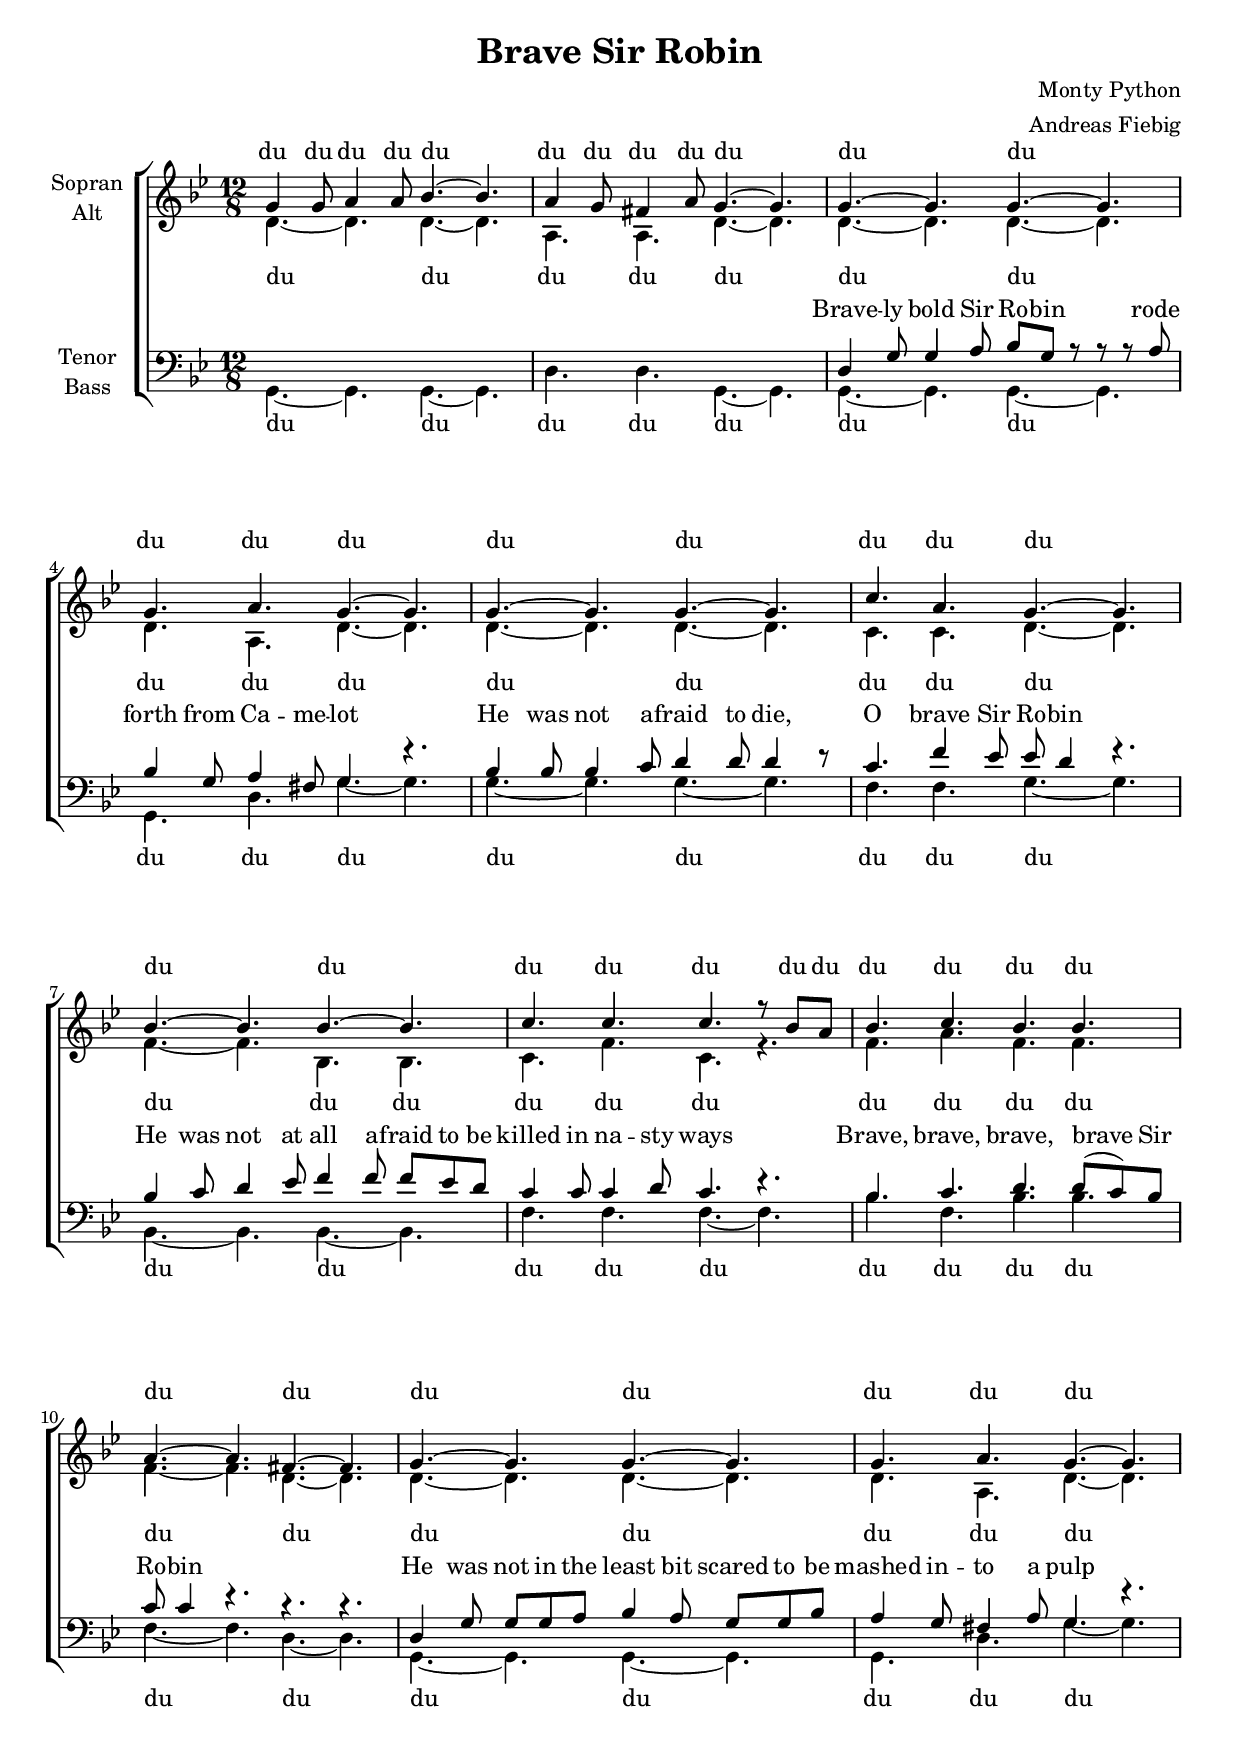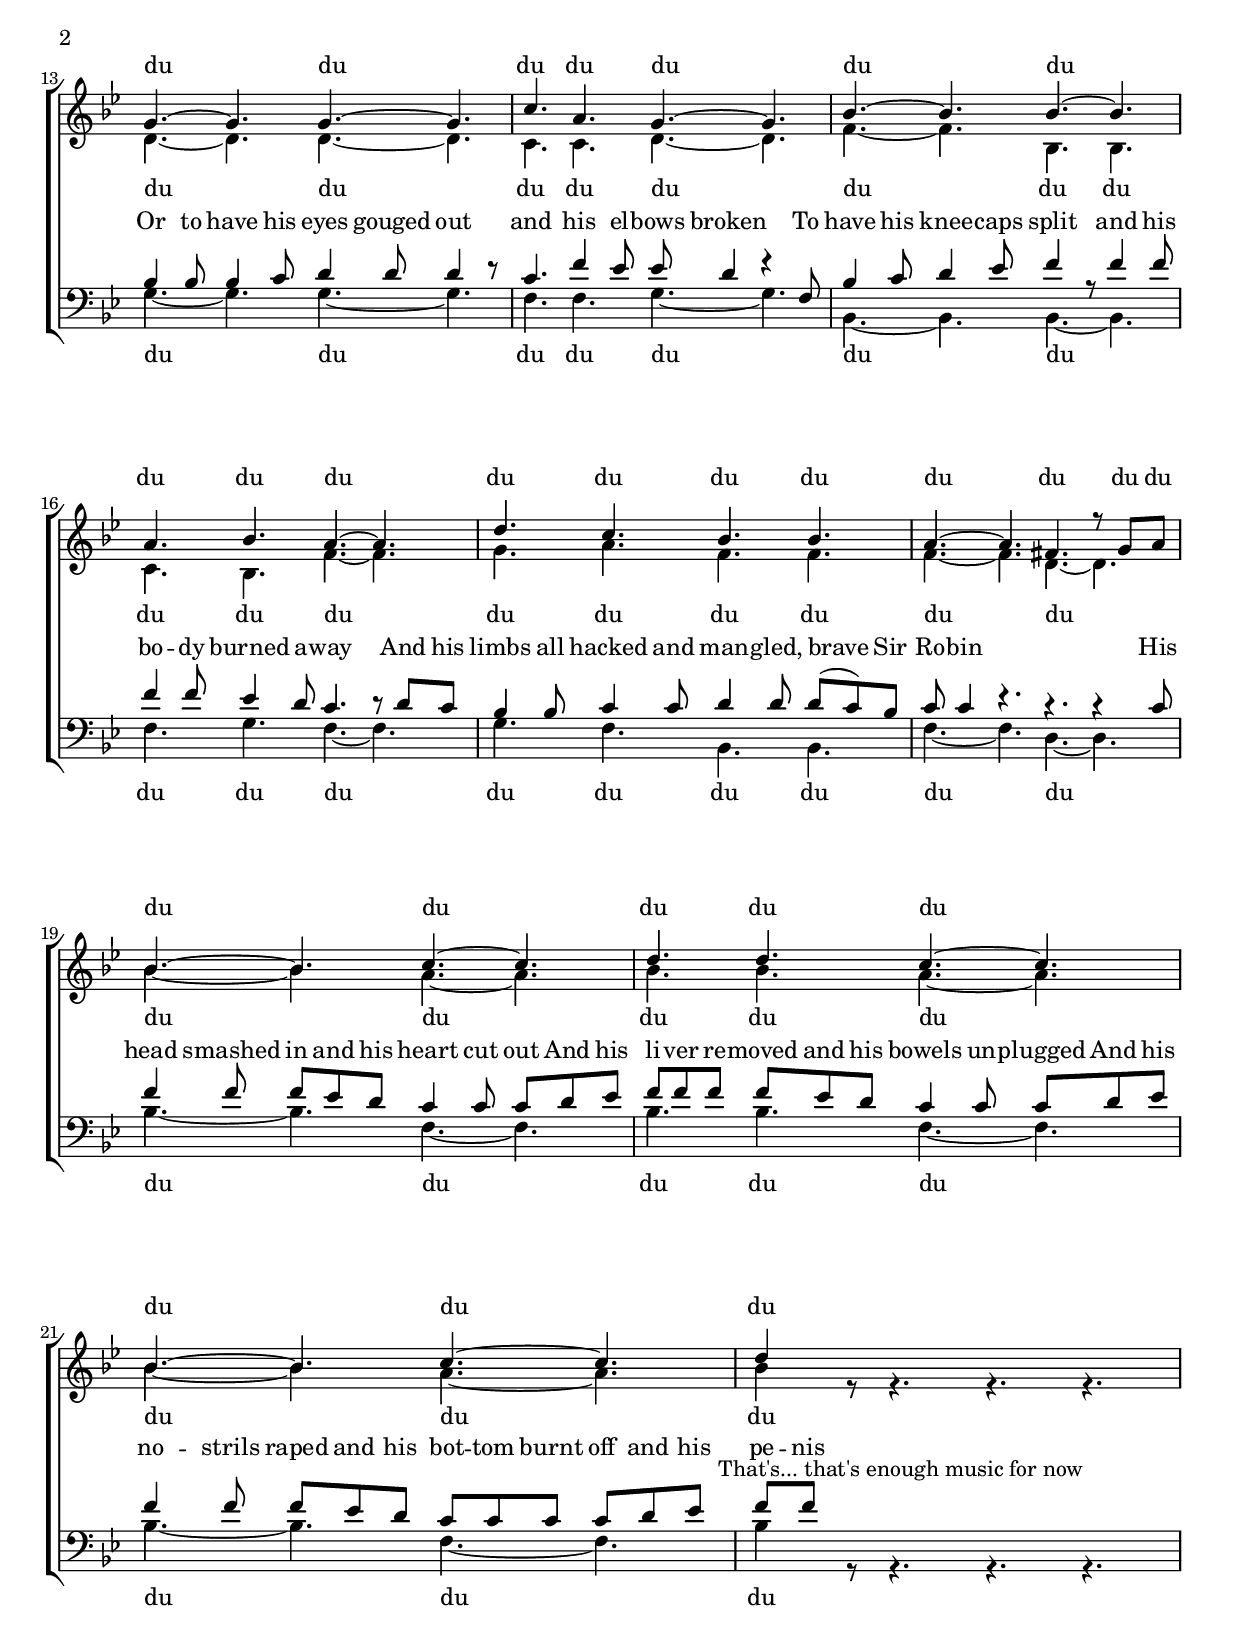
\version "2.12.3"

\header {
  title = "Brave Sir Robin"
  arranger = "Andreas Fiebig"
  composer = "Monty Python"
}

\paper {
  #(set-paper-size "a4")
  %system-system-spacing = #'((padding . 0) (space . 0.1))

}

#(set-global-staff-size 19)

global = {
  \key g \minor
  \time 12/8
}




verseOneI = \lyricmode {


}


soprano = \relative c'' {
  \global
%Intro
g4 g8 a4 a8 bes4.~bes4. 
a4 g8 fis4 a8 g4.~g4.
%Vers
g4.~g4. g4.~g4.
g4. a g~g
g~g g~g
c a g~g 
bes~bes bes~bes
c c c r8 bes a
bes4. c bes bes
a4.~a fis~fis
%Vers2
g4.~g4. g4.~g4.
g4. a g~g
g~g g~g
c a g~g 
bes~bes bes~bes
a bes a~a
d c bes bes
a~a fis r8 g a 
bes4.~bes c~c
d d c~c
bes~bes c~c
d4 s8 s4. s s


  
}

alto = \relative c' {
  \global
%Intro
d4.~d4. d4.~d4.
a4. a4. d4.~d4.
%Vers
d4.~d4. d4.~d4.
d4. a d~d
d~d d~d
c c d~d 
f4. ~ f4. bes,4. bes
c4. f4. c4. r4.
f4. a4. f4. f4.
f~f d~d
%Vers2
d4.~d4. d4.~d4.
d4. a d~d
d~d d~d
c c d~d 
f4. ~ f4. bes,4. bes
c bes f'~f
g a f f 
f~f d~d
bes'~bes a~a 
bes bes a~a
bes~bes a~a 
bes4 r8 r4. r r
  
}

tenor = \relative c {
  \global
%Intro
s4. s4. s4. s4.
s4. s4. s4. s4.
%Vers
d4 g8 g4 a8 bes g r8 r r a
bes4 g8 a4 fis8 g4. r4. 
bes4 bes8 bes4 c8 d4 d8 d4 r8
c4. f4 es8 es d4 r4.
bes4 c8 d4 es8 f4 f8 f es d
%8
c4 c8 c4 d8 c4. r4.
bes4. c4. d4. d8 (c) bes
c8 c4 r4. r4. r4.
%11
d,4 g8 g g a bes4 a8 g g bes
a4  g8 fis4 a8 g4. r4.
bes4 bes8 bes4 c8 d4 d8 d4 r8
c4. f4 es8 es d4 r4 f,8
bes4 c8 d4 es8 f4 r8 f4 f8 
f4 f8 es4 d8 c4. r8 d c
bes4 bes8 c4 c8 d4 d8 d (c) bes
%18
c8 c4 r4. r4. r4 c8
f4 f8 f es d c4 c8 c d es 
f f f f es d c4 c8 c d es 
f4 f8 f es d c c c c d es 
f f s8 s4. s s





  
}

bass = \relative c' {
  \global
%Intro
g,4.~g4. g4.~g4.
d'4. d4. g,4.~g4.
%Vers
g4.~g4. g4.~g4.
g4. d' g~g
g~g g~g
f f g~g 
bes,~bes  bes~bes
f' f f~f
bes4. f bes bes
f~f d~d
%Vers2
g,4.~g4. g4.~g4.
g4. d' g~g
g~g g~g
f f g~g 
bes,~bes  bes~bes
f' g f~f
g f bes, bes
f'~f d~d
bes'~bes f~f
bes bes f~f
bes~bes f~f
bes4 r8 r4. r r
-\tweak #'self-alignment-X #1
^"That's... that's enough music for now"
%\override Score.RehearsalMark #'break-visibility = #begin-of-line-invisible
%\override Score.RehearsalMark #'self-alignment-X = #0
%\override Score.RehearsalMark #'self-alignment-Y = #-1
%\mark...looks like
%there's dirty work afoot." 
}

sopranoVerse = \lyricmode {
%Intro
du du du du du 
du du du du du
%Vers
du du 
du du du
du du
du du du
du du du du du du du du du du du du du
du du du du du du du du
du du du du du du du du
du du du du du du du du
du du du du du du du

}




altoVerse = \lyricmode {
%Intro	
du du
du du du 
%Vers
du du 
du du du
du du
du du du
du du du du du du du du du du du du
du du du du du du du du
du du du du du du du du
du du du du du du du du
du du du du du du
}





tenorVerse = \lyricmode {
Brave -- ly bold Sir Ro -- bin rode forth from Ca -- me -- lot
He was not a -- fraid to die, O brave Sir Ro -- bin
He was not at all a -- fraid to be killed in na -- sty ways
Brave, brave, brave, brave Sir Ro -- bin
He was not in the least bit scared to be mashed in -- to a pulp
Or to have his eyes gouged out and his el -- bows broken
To have his knee -- caps split and his bo -- dy burned a -- way
And his limbs all hacked and man -- gled, brave Sir Ro -- bin
His head smashed in and his heart cut out
And his li -- ver re -- moved and his bowels un -- plugged
And his no -- strils raped and his bot -- tom burnt off and his pe -- nis


}





bassVerse = \lyricmode {
%Intro	
du du
du du du 
%Vers
du du 
du du du
du du
du du du
du du du du du du du du du du du
du du du du du du du du
du du du du du du du du
du du du du du du du du
du du du du du
}





\score {
  \new ChoirStaff <<
    \new Staff = "sa" \with {
      midiInstrument = "choir aahs"
      instrumentName = \markup \center-column { "Sopran" "Alt" }
    } <<
      \new Voice = "soprano" { \voiceOne \soprano }
      \new Voice = "alto" { \voiceTwo \alto }
    >>
    \new Lyrics \with {
      alignAboveContext = "sa"
    } \lyricsto "soprano" \sopranoVerse
    \new Lyrics \lyricsto "alto" \altoVerse
    
    \new Staff = "tb" \with {
      midiInstrument = "choir aahs"
      instrumentName = \markup \center-column { "Tenor" "Bass" }
    } <<
      \clef bass
      \new Voice = "tenor" { \voiceOne \tenor }
      \new Voice = "bass" { \voiceTwo \bass }
    >>
    \new Lyrics \with {
      alignAboveContext = "tb"
    } \lyricsto "tenor" \tenorVerse
    \new Lyrics \lyricsto "bass" \bassVerse

  >>
  \layout {
    \context {
      %\Staff
      %\override VerticalAxisGroup #'minimum-Y-extent = #'(-1 . 1)
    }
  }
  \midi {
    \context {
      \Score
      tempoWholesPerMinute = #(ly:make-moment 115 4)
    }
  }
}
